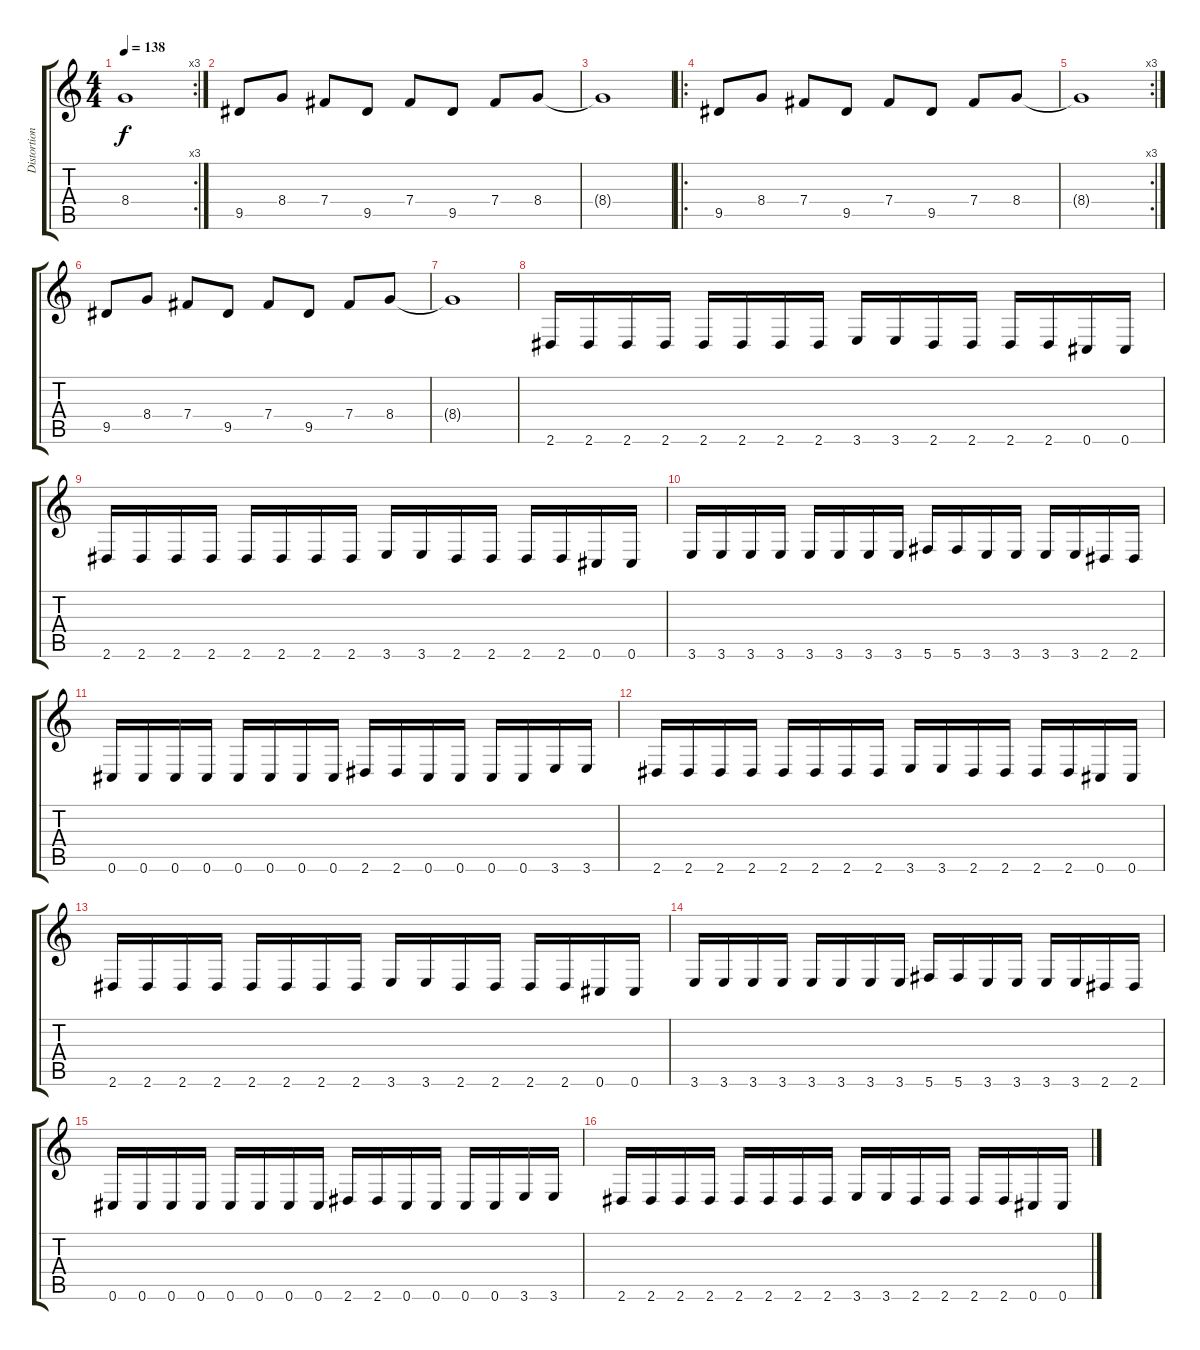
\track ("Distortion guitar 2" "Distortion") {instrument distortionguitar}
\staff {score tabs}
\tuning (Db4 Ab3 E3 B2 Gb2 Db2) {hide}
\rc 3
\ts (4 4)
\tempo 138
\clef g2
\ks c
8.4{t}.1{dy f} |
9.5.8 8.4.8 7.4.8 9.5.8 7.4.8 9.5.8 7.4.8 8.4.8 |
8.4{t}.1 |
\ro
9.5.8 8.4.8 7.4.8 9.5.8 7.4.8 9.5.8 7.4.8 8.4.8 |
\rc 3
8.4{t}.1 |
9.5.8 8.4.8 7.4.8 9.5.8 7.4.8 9.5.8 7.4.8 8.4.8 |
8.4{t}.1 |
2.6.16 2.6.16 2.6.16 2.6.16 2.6.16 2.6.16 2.6.16 2.6.16 3.6.16 3.6.16 2.6.16 2.6.16 2.6.16 2.6.16 0.6.16 0.6.16 |
2.6.16 2.6.16 2.6.16 2.6.16 2.6.16 2.6.16 2.6.16 2.6.16 3.6.16 3.6.16 2.6.16 2.6.16 2.6.16 2.6.16 0.6.16 0.6.16 |
3.6.16 3.6.16 3.6.16 3.6.16 3.6.16 3.6.16 3.6.16 3.6.16 5.6.16 5.6.16 3.6.16 3.6.16 3.6.16 3.6.16 2.6.16 2.6.16 |
0.6.16 0.6.16 0.6.16 0.6.16 0.6.16 0.6.16 0.6.16 0.6.16 2.6.16 2.6.16 0.6.16 0.6.16 0.6.16 0.6.16 3.6.16 3.6.16 |
2.6.16 2.6.16 2.6.16 2.6.16 2.6.16 2.6.16 2.6.16 2.6.16 3.6.16 3.6.16 2.6.16 2.6.16 2.6.16 2.6.16 0.6.16 0.6.16 |
2.6.16 2.6.16 2.6.16 2.6.16 2.6.16 2.6.16 2.6.16 2.6.16 3.6.16 3.6.16 2.6.16 2.6.16 2.6.16 2.6.16 0.6.16 0.6.16 |
3.6.16 3.6.16 3.6.16 3.6.16 3.6.16 3.6.16 3.6.16 3.6.16 5.6.16 5.6.16 3.6.16 3.6.16 3.6.16 3.6.16 2.6.16 2.6.16 |
0.6.16 0.6.16 0.6.16 0.6.16 0.6.16 0.6.16 0.6.16 0.6.16 2.6.16 2.6.16 0.6.16 0.6.16 0.6.16 0.6.16 3.6.16 3.6.16 |
2.6.16 2.6.16 2.6.16 2.6.16 2.6.16 2.6.16 2.6.16 2.6.16 3.6.16 3.6.16 2.6.16 2.6.16 2.6.16 2.6.16 0.6.16 0.6.16
